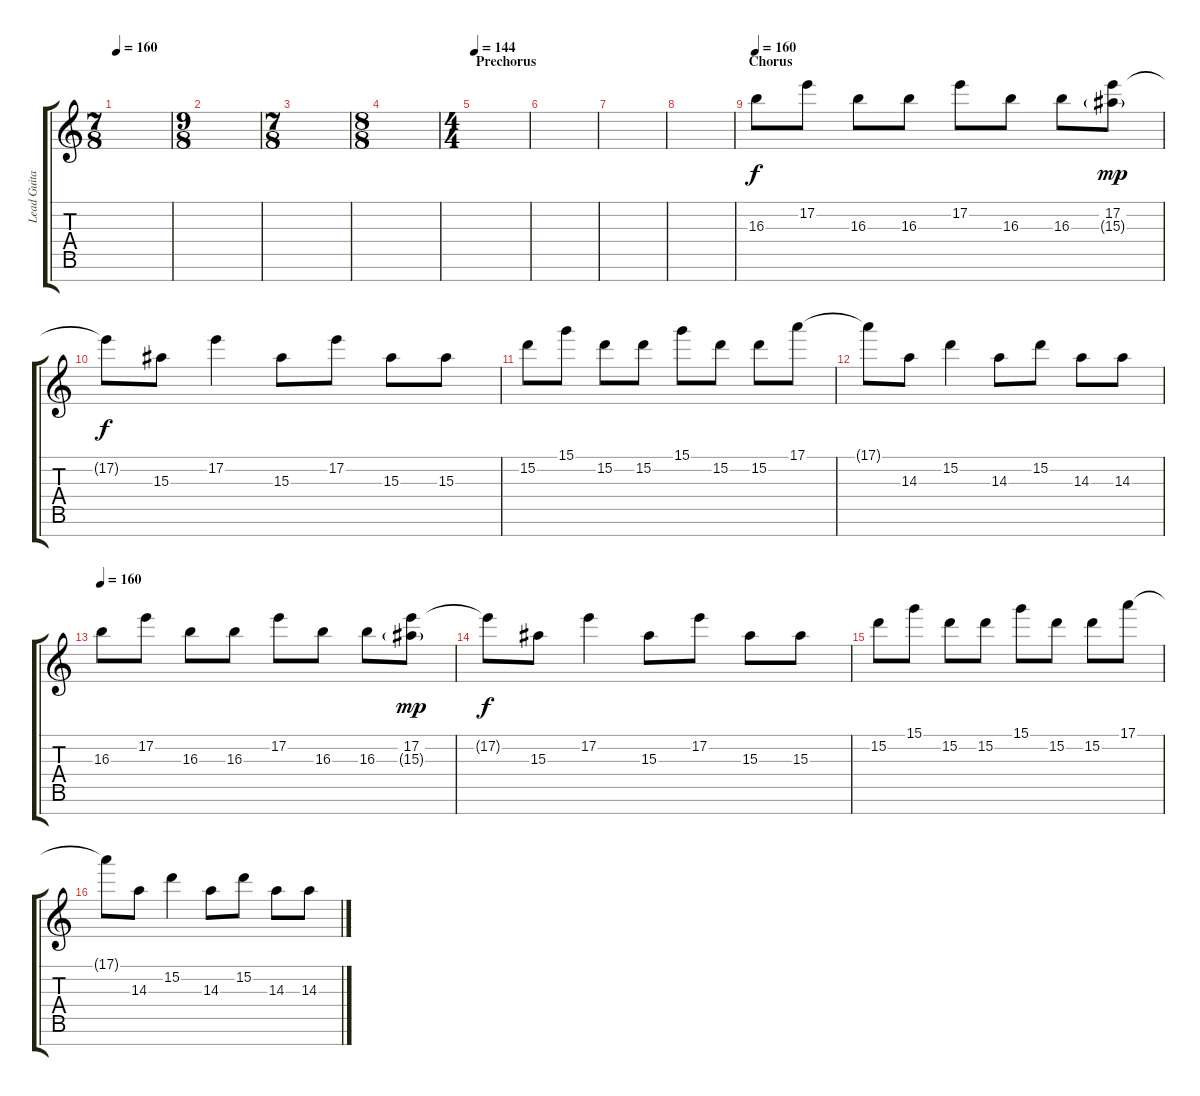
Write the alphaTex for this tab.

\track ("Lead Guitar" "Lead Guita") {instrument distortionguitar}
\staff {score tabs}
\tuning (E4 B3 G3 D3 A2 E2 B1) {hide}
\ts (7 8)
\tempo 160
\clef g2
\ks c
|
\ts (9 8)
|
\ts (7 8)
|
\ts (8 8)
|
\ts (4 4)
\section ("" "Prechorus")
\tempo 144
|
|
|
|
\section ("" "Chorus")
\tempo 160
16.3.8 17.2.8 16.3.8 16.3.8 17.2.8 16.3.8 16.3.8 (17.2 15.3{g}).8{dy mp} |
17.2{t}.8{dy f} 15.3.8 17.2.4 15.3.8 17.2.8 15.3.8 15.3.8 |
15.2.8 15.1.8 15.2.8 15.2.8 15.1.8 15.2.8 15.2.8 17.1.8 |
17.1{t}.8 14.3.8 15.2.4 14.3.8 15.2.8 14.3.8 14.3.8 |
\tempo 160
16.3.8 17.2.8 16.3.8 16.3.8 17.2.8 16.3.8 16.3.8 (17.2 15.3{g}).8{dy mp} |
17.2{t}.8{dy f} 15.3.8 17.2.4 15.3.8 17.2.8 15.3.8 15.3.8 |
15.2.8 15.1.8 15.2.8 15.2.8 15.1.8 15.2.8 15.2.8 17.1.8 |
17.1{t}.8 14.3.8 15.2.4 14.3.8 15.2.8 14.3.8 14.3.8
